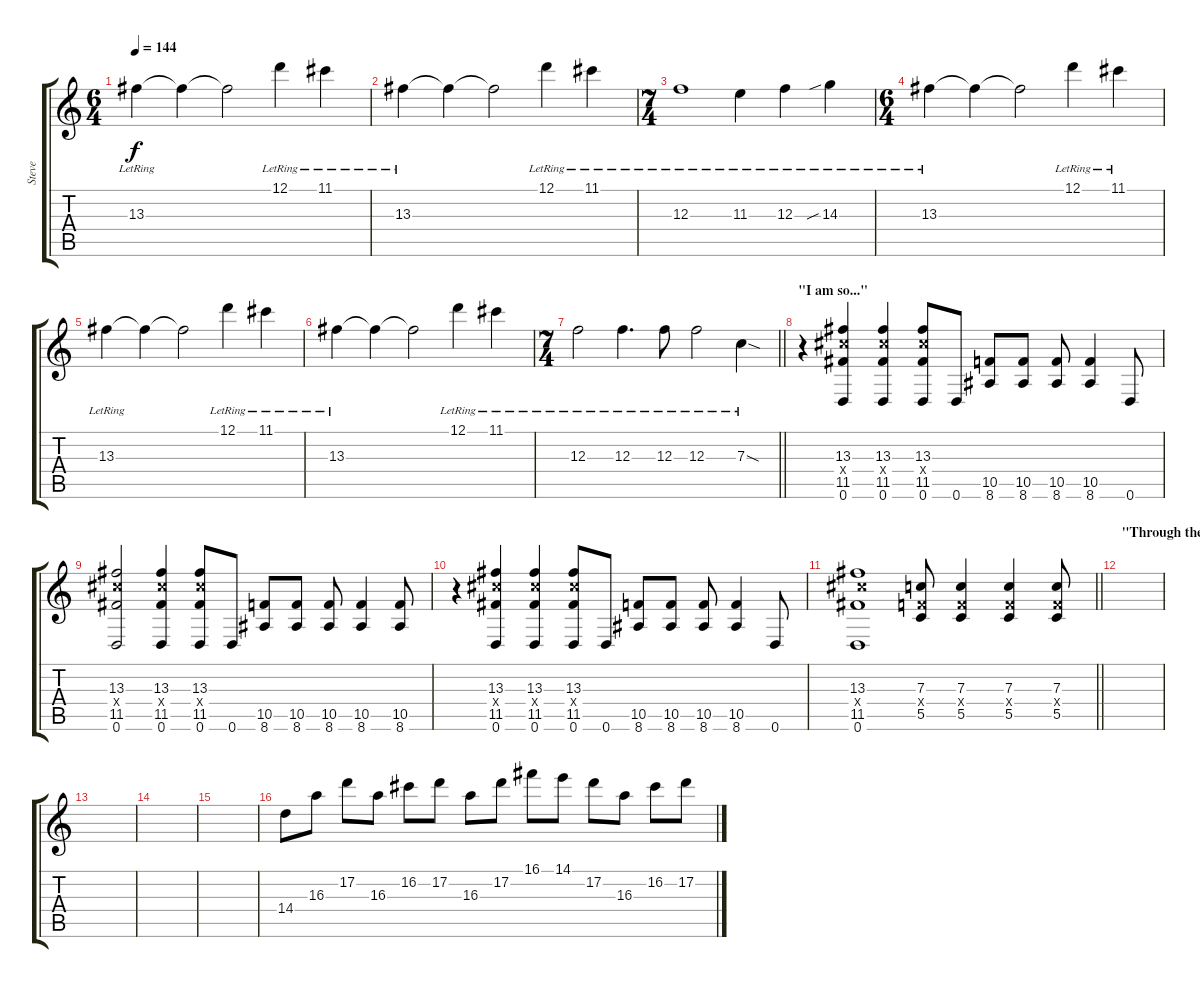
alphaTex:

\track ("Steve" "Steve") {instrument distortionguitar}
\staff {score tabs}
\tuning (D4 A3 F3 C3 G2 D2) {hide}
\ts (6 4)
\tempo 144
\clef g2
\ks c
13.3{lr}.4{dy f} 13.3{t}.4 13.3{t}.2 12.1{lr}.4 11.1{lr}.4 |
13.3{lr}.4 13.3{t}.4 13.3{t}.2 12.1{lr}.4 11.1{lr}.4 |
\ts (7 4)
12.3{lr}.1 11.3{lr}.4 12.3{lr}.4 14.3{sib lr}.4 |
\ts (6 4)
13.3{lr}.4 13.3{t}.4 13.3{t}.2 12.1{lr}.4 11.1{lr}.4 |
13.3{lr}.4 13.3{t}.4 13.3{t}.2 12.1{lr}.4 11.1{lr}.4 |
13.3{lr}.4 13.3{t}.4 13.3{t}.2 12.1{lr}.4 11.1{lr}.4 |
\ts (7 4)
\barLineRight lightlight
12.3{lr}.2 12.3{lr}.4{d} 12.3{lr}.8 12.3{lr}.2 7.3{sod lr}.4 |
\section ("" "\"I am so...\"")
r.4{instrument distortionguitar} (13.3 13.4{x} 11.5 0.6).4 (13.3 13.4{x} 11.5 0.6).4 (13.3 13.4{x} 11.5 0.6).8 0.6.8 (10.5 8.6).8 (10.5 8.6).8 (10.5 8.6).8 (10.5 8.6).4 0.6.8 |
(13.3 13.4{x} 11.5 0.6).2 (13.3 13.4{x} 11.5 0.6).4 (13.3 13.4{x} 11.5 0.6).8 0.6.8 (10.5 8.6).8 (10.5 8.6).8 (10.5 8.6).8 (10.5 8.6).4 (10.5 8.6).8 |
r.4 (13.3 13.4{x} 11.5 0.6).4 (13.3 13.4{x} 11.5 0.6).4 (13.3 13.4{x} 11.5 0.6).8 0.6.8 (10.5 8.6).8 (10.5 8.6).8 (10.5 8.6).8 (10.5 8.6).4 0.6.8 |
\barLineRight lightlight
(13.3 13.4{x} 11.5 0.6).1 (7.3 5.4{x} 5.5).8 (7.3 5.4{x} 5.5).4 (7.3 5.4{x} 5.5).4 (7.3 5.4{x} 5.5).8 |
\section ("" "\"Through the doors...\"")
|
|
|
|
14.4.8{instrument electricguitarjazz} 16.3.8 17.2.8 16.3.8 16.2.8 17.2.8 16.3.8 17.2.8 16.1.8 14.1.8 17.2.8 16.3.8 16.2.8 17.2.8
